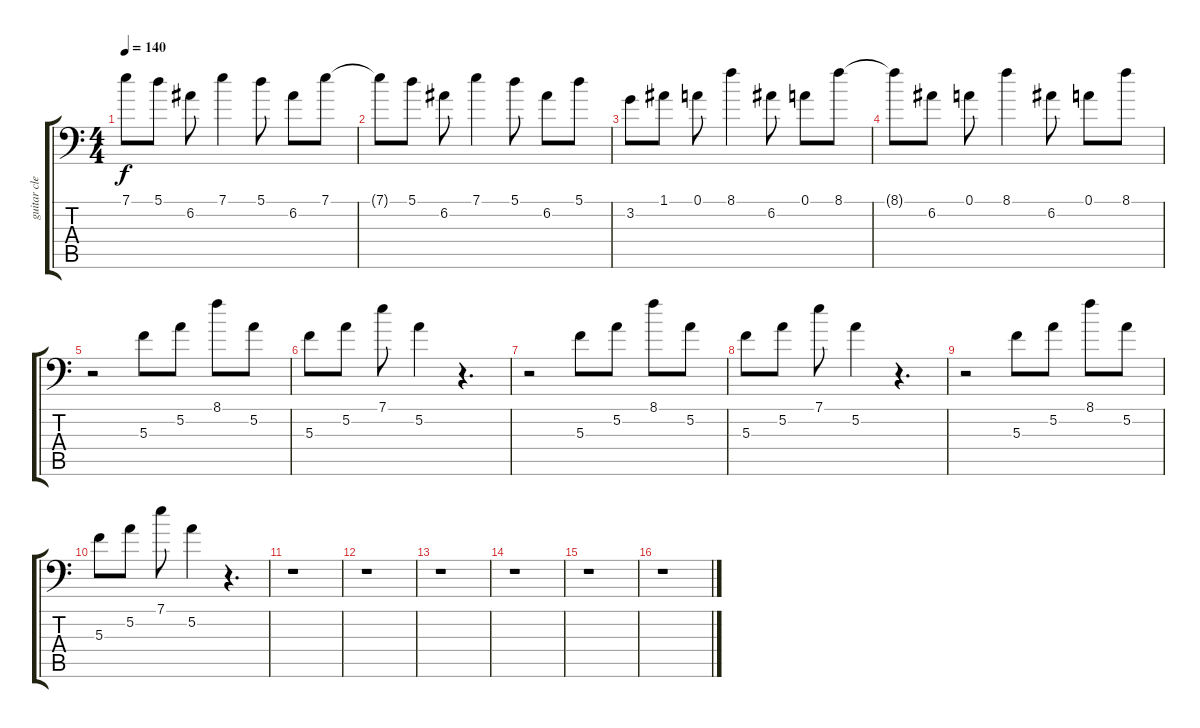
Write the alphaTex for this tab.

\track ("guitar clean" "guitar cle") {instrument electricguitarclean}
\staff {score tabs}
\tuning (A3 E3 C3 G2 D2 G1) {hide}
\ts (4 4)
\tempo 140
\clef f4
\ks c
7.1{t}.8{dy f} 5.1.8 6.2.8 7.1.4 5.1.8 6.2.8 7.1.8 |
7.1{t}.8 5.1.8 6.2.8 7.1.4 5.1.8 6.2.8 5.1.8 |
3.2.8 1.1.8 0.1.8 8.1.4 6.2.8 0.1.8 8.1.8 |
8.1{t}.8 6.2.8 0.1.8 8.1.4 6.2.8 0.1.8 8.1.8 |
r.2 5.3.8 5.2.8 8.1.8 5.2.8 |
5.3.8 5.2.8 7.1.8 5.2.4 r.4{d} |
r.2 5.3.8 5.2.8 8.1.8 5.2.8 |
5.3.8 5.2.8 7.1.8 5.2.4 r.4{d} |
r.2 5.3.8 5.2.8 8.1.8 5.2.8 |
5.3.8 5.2.8 7.1.8 5.2.4 r.4{d} |
r.1 |
r.1 |
r.1 |
r.1 |
r.1 |
r.1
